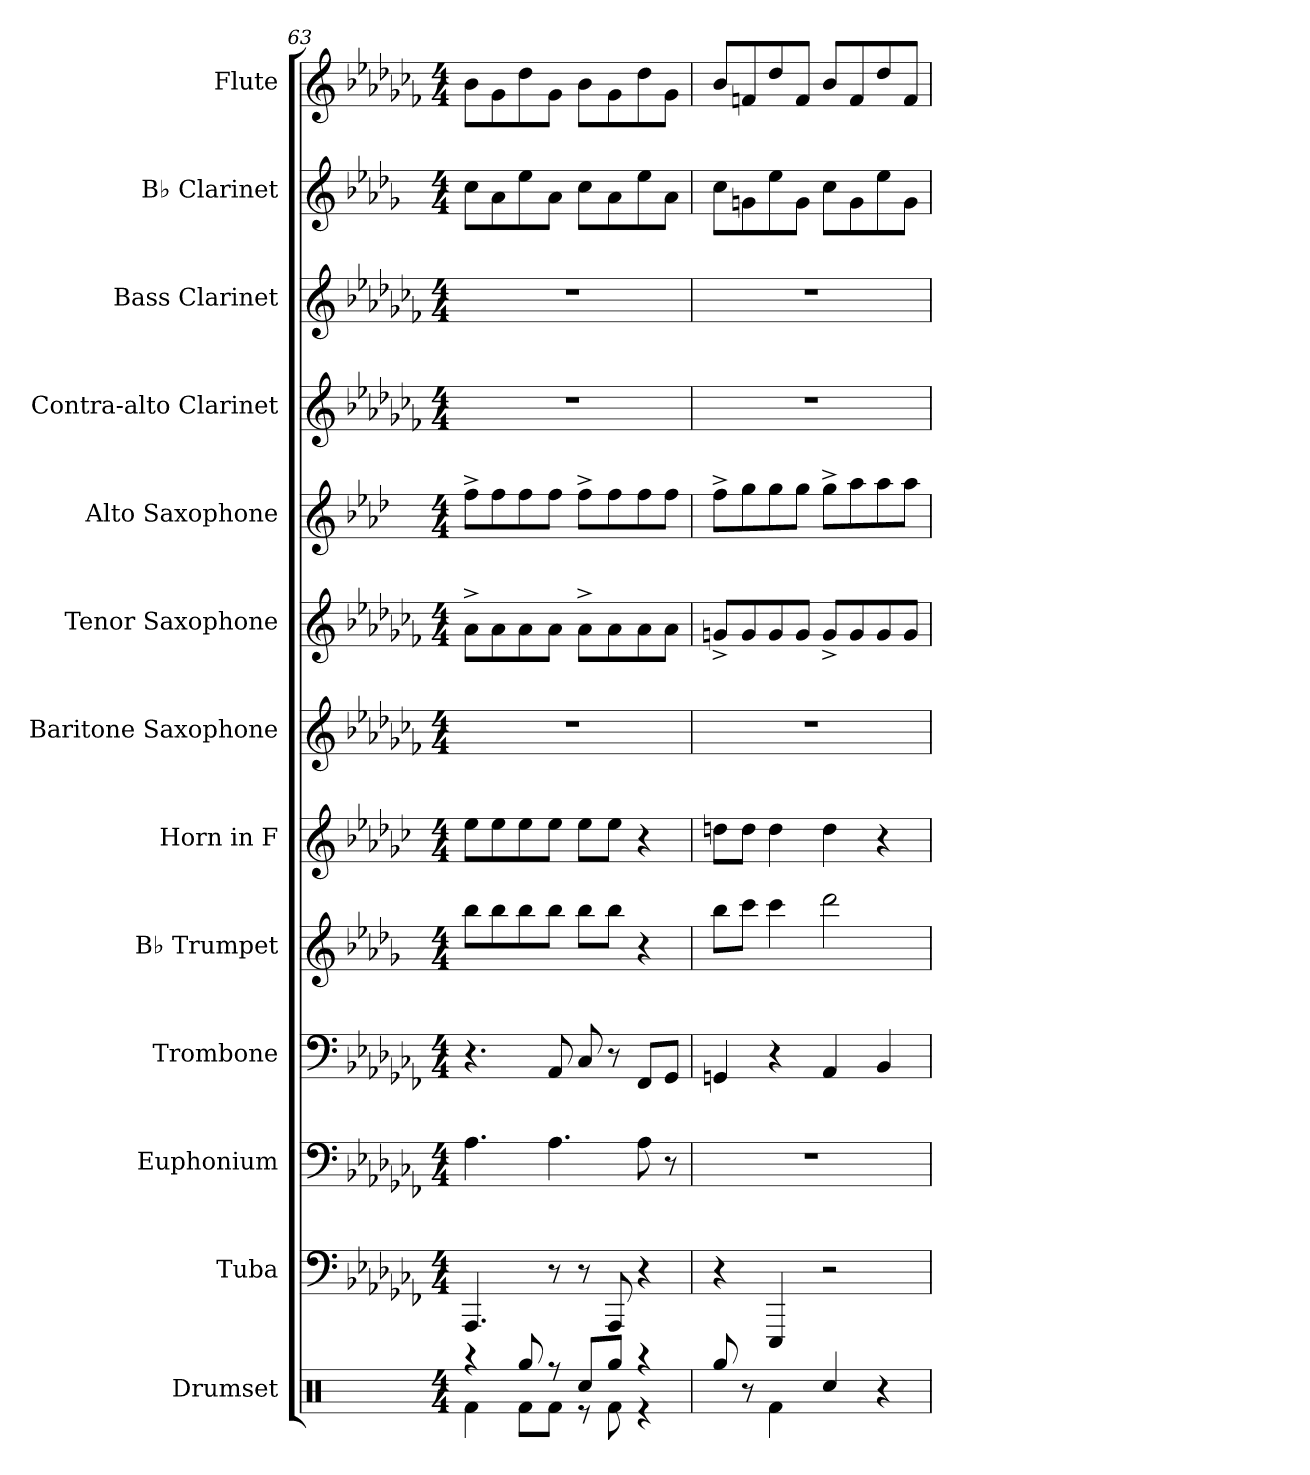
**kern	**kern	**kern	**kern	**kern	**kern	**kern	**kern	**kern	**kern	**kern	**kern	**kern
*part13	*part12	*part11	*part10	*part9	*part8	*part7	*part6	*part5	*part4	*part3	*part2	*part1
*staff13	*staff12	*staff11	*staff10	*staff9	*staff8	*staff7	*staff6	*staff5	*staff4	*staff3	*staff2	*staff1
*I"Drumset	*I"Tuba	*I"Euphonium	*I"Trombone	*I"B♭ Trumpet	*I"Horn in F	*I"Baritone Saxophone	*I"Tenor Saxophone	*I"Alto Saxophone	*I"Contra-alto Clarinet	*I"Bass Clarinet	*I"B♭ Clarinet	*I"Flute
*I'Drs.	*I'Tba.	*I'Euph.	*I'Tbn.	*I'B♭ Tpt.	*	*I'Bar. Sax.	*I'T. Sax.	*I'A. Sax.	*I'C-a. Cl.	*I'B. Cl.	*I'B♭ Cl.	*I'Fl.
*clefX	*clefF4	*clefF4	*clefF4	*clefG2	*clefG2	*clefG2	*clefG2	*clefG2	*clefG2	*clefG2	*clefG2	*clefG2
*	*	*	*	*ITrd1c2	*ITrd4c7	*ITrd12c21	*ITrd8c14	*ITrd5c9	*ITrd12c21	*ITrd8c14	*ITrd1c2	*
*k[]	*k[b-e-a-d-g-c-f-]	*k[b-e-a-d-g-c-f-]	*k[b-e-a-d-g-c-f-]	*k[b-e-a-d-g-c-f-]	*k[b-e-a-d-g-c-f-]	*k[b-e-a-d-g-c-f-]	*k[b-e-a-d-g-c-f-]	*k[b-e-a-d-g-c-f-]	*k[b-e-a-d-g-c-f-]	*k[b-e-a-d-g-c-f-]	*k[b-e-a-d-g-c-f-]	*k[b-e-a-d-g-c-f-]
*M4/4	*M4/4	*M4/4	*M4/4	*M4/4	*M4/4	*M4/4	*M4/4	*M4/4	*M4/4	*M4/4	*M4/4	*M4/4
=63	=63	=63	=63	=63	=63	=63	=63	=63	=63	=63	=63	=63
*^	*	*	*	*	*	*	*	*	*	*	*	*
4r	4Rf\	4.AAA-/	4.A-\	4.r	8aa-\L	8a-\L	1r	8A-^\L	8a-^\L	1r	1r	8b-\L	8b-\L
.	.	.	.	.	8aa-\	8a-\	.	8A-\	8a-\	.	.	8g-\	8g-\
8Rgg/	8Rf\L	.	.	.	8aa-\	8a-\	.	8A-\	8a-\	.	.	8dd-\	8dd-\
8r	8Rf\J	8r	4.A-\	8AA-/	8aa-\J	8a-\J	.	8A-\J	8a-\J	.	.	8g-\J	8g-\J
8Rcc/L	8r	8r	.	8C-/	8aa-\L	8a-\L	.	8A-^\L	8a-^\L	.	.	8b-\L	8b-\L
8Rgg/J	8Rf\	8AAA-/	.	8r	8aa-\J	8a-\J	.	8A-\	8a-\	.	.	8g-\	8g-\
4r	4r	4r	8A-\	8FF-/L	4r	4r	.	8A-\	8a-\	.	.	8dd-\	8dd-\
.	.	.	8r	8GG-/J	.	.	.	8A-\J	8a-\J	.	.	8g-\J	8g-\J
*v	*v	*	*	*	*	*	*	*	*	*	*	*	*
=64	=64	=64	=64	=64	=64	=64	=64	=64	=64	=64	=64	=64
8Rgg/	4r	1r	4GGn/	8aa-\L	8gn\L	1r	8Gn^/L	8a-^\L	1r	1r	8b-\L	8b-/L
8r	.	.	.	8bb-\J	8g\J	.	8G/	8b-\	.	.	8fn\	8fn/
4Rf\	4EEE-/	.	4r	4bb-\	4g\	.	8G/	8b-\	.	.	8dd-\	8dd-/
.	.	.	.	.	.	.	8G/J	8b-\J	.	.	8f\J	8f/J
4Rcc/	2r	.	4AA-/	2ccc-\	4g\	.	8G^/L	8b-^\L	.	.	8b-\L	8b-/L
.	.	.	.	.	.	.	8G/	8cc-\	.	.	8f\	8f/
4r	.	.	4BB-/	.	4r	.	8G/	8cc-\	.	.	8dd-\	8dd-/
.	.	.	.	.	.	.	8G/J	8cc-\J	.	.	8f\J	8f/J
=	=	=	=	=	=	=	=	=	=	=	=	=
*-	*-	*-	*-	*-	*-	*-	*-	*-	*-	*-	*-	*-
